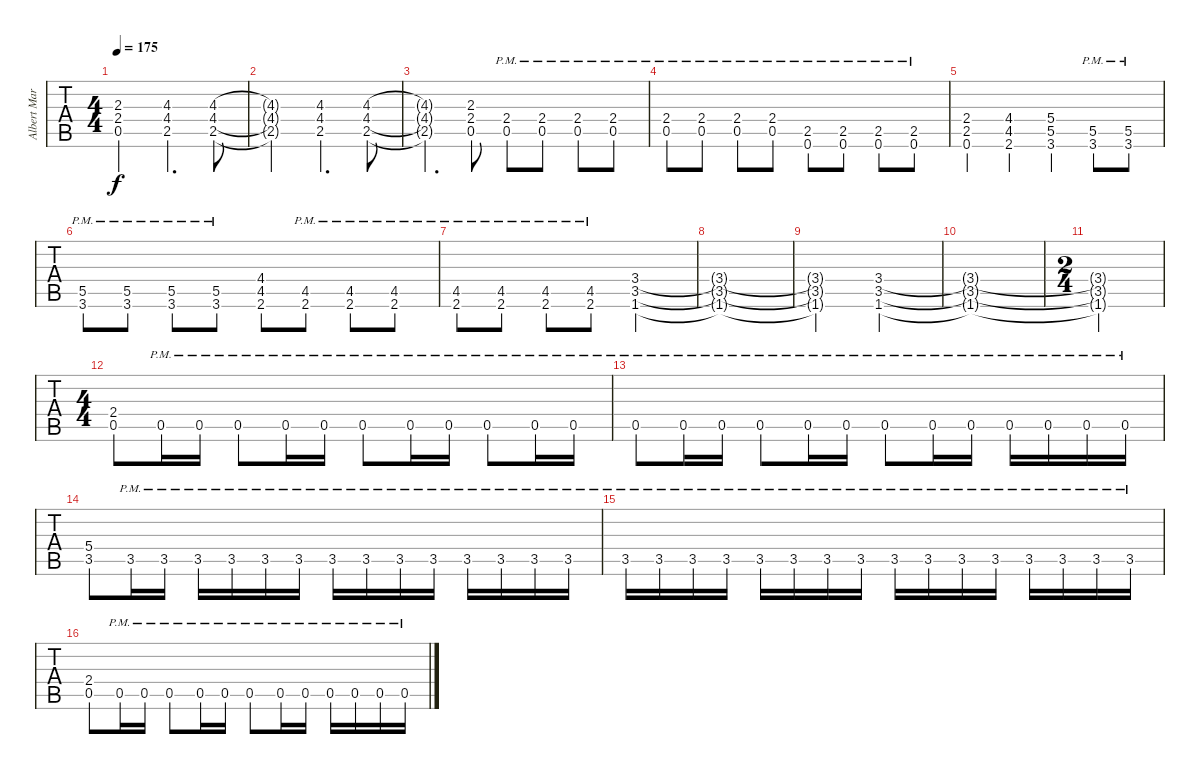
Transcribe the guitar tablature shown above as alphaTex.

\track ("Albert Maroto, Rythm Guitar" "Albert Mar") {instrument distortionguitar}
\staff {tabs}
\tuning (Eb4 Bb3 Gb3 Db3 Ab2 Eb2) {hide}
\ts (4 4)
\tempo 175
\clef g2
\ks c
(2.3 2.4 0.5).2{dy f} (4.3 4.4 2.5).4{d} (4.3 4.4 2.5).8 |
(4.3{t} 4.4{t} 2.5{t}).2 (4.3 4.4 2.5).4{d} (4.3 4.4 2.5).8 |
(4.3{t} 4.4{t} 2.5{t}).4{d} (2.3 2.4 0.5).8 (2.4{pm} 0.5{pm}).8 (2.4{pm} 0.5{pm}).8 (2.4{pm} 0.5{pm}).8 (2.4{pm} 0.5{pm}).8 |
(2.4{pm} 0.5{pm}).8 (2.4{pm} 0.5{pm}).8 (2.4{pm} 0.5{pm}).8 (2.4{pm} 0.5{pm}).8 (2.5{pm} 0.6{pm}).8 (2.5{pm} 0.6{pm}).8 (2.5{pm} 0.6{pm}).8 (2.5{pm} 0.6{pm}).8 |
(2.4 2.5 0.6).4 (4.4 4.5 2.6).4 (5.4 5.5 3.6).4 (5.5{pm} 3.6{pm}).8 (5.5{pm} 3.6{pm}).8 |
(5.5{pm} 3.6{pm}).8 (5.5{pm} 3.6{pm}).8 (5.5{pm} 3.6{pm}).8 (5.5{pm} 3.6{pm}).8 (4.4 4.5 2.6).8 (4.5{pm} 2.6{pm}).8 (4.5{pm} 2.6{pm}).8 (4.5{pm} 2.6{pm}).8 |
(4.5{pm} 2.6{pm}).8 (4.5{pm} 2.6{pm}).8 (4.5{pm} 2.6{pm}).8 (4.5{pm} 2.6{pm}).8 (3.4 3.5 1.6).2 |
(3.4{t} 3.5{t} 1.6{t}).1 |
(3.4{t} 3.5{t} 1.6{t}).2 (3.4 3.5 1.6).2 |
(3.4{t} 3.5{t} 1.6{t}).1 |
\ts (2 4)
(3.4{t} 3.5{t} 1.6{t}).2 |
\ts (4 4)
(2.4 0.5).8 0.5{pm}.16 0.5{pm}.16 0.5{pm}.8 0.5{pm}.16 0.5{pm}.16 0.5{pm}.8 0.5{pm}.16 0.5{pm}.16 0.5{pm}.8 0.5{pm}.16 0.5{pm}.16 |
0.5{pm}.8 0.5{pm}.16 0.5{pm}.16 0.5{pm}.8 0.5{pm}.16 0.5{pm}.16 0.5{pm}.8 0.5{pm}.16 0.5{pm}.16 0.5{pm}.16 0.5{pm}.16 0.5{pm}.16 0.5{pm}.16 |
(5.4 3.5).8 3.5{pm}.16 3.5{pm}.16 3.5{pm}.16 3.5{pm}.16 3.5{pm}.16 3.5{pm}.16 3.5{pm}.16 3.5{pm}.16 3.5{pm}.16 3.5{pm}.16 3.5{pm}.16 3.5{pm}.16 3.5{pm}.16 3.5{pm}.16 |
3.5{pm}.16 3.5{pm}.16 3.5{pm}.16 3.5{pm}.16 3.5{pm}.16 3.5{pm}.16 3.5{pm}.16 3.5{pm}.16 3.5{pm}.16 3.5{pm}.16 3.5{pm}.16 3.5{pm}.16 3.5{pm}.16 3.5{pm}.16 3.5{pm}.16 3.5{pm}.16 |
(2.4 0.5).8 0.5{pm}.16 0.5{pm}.16 0.5{pm}.8 0.5{pm}.16 0.5{pm}.16 0.5{pm}.8 0.5{pm}.16 0.5{pm}.16 0.5{pm}.16 0.5{pm}.16 0.5{pm}.16 0.5{pm}.16
